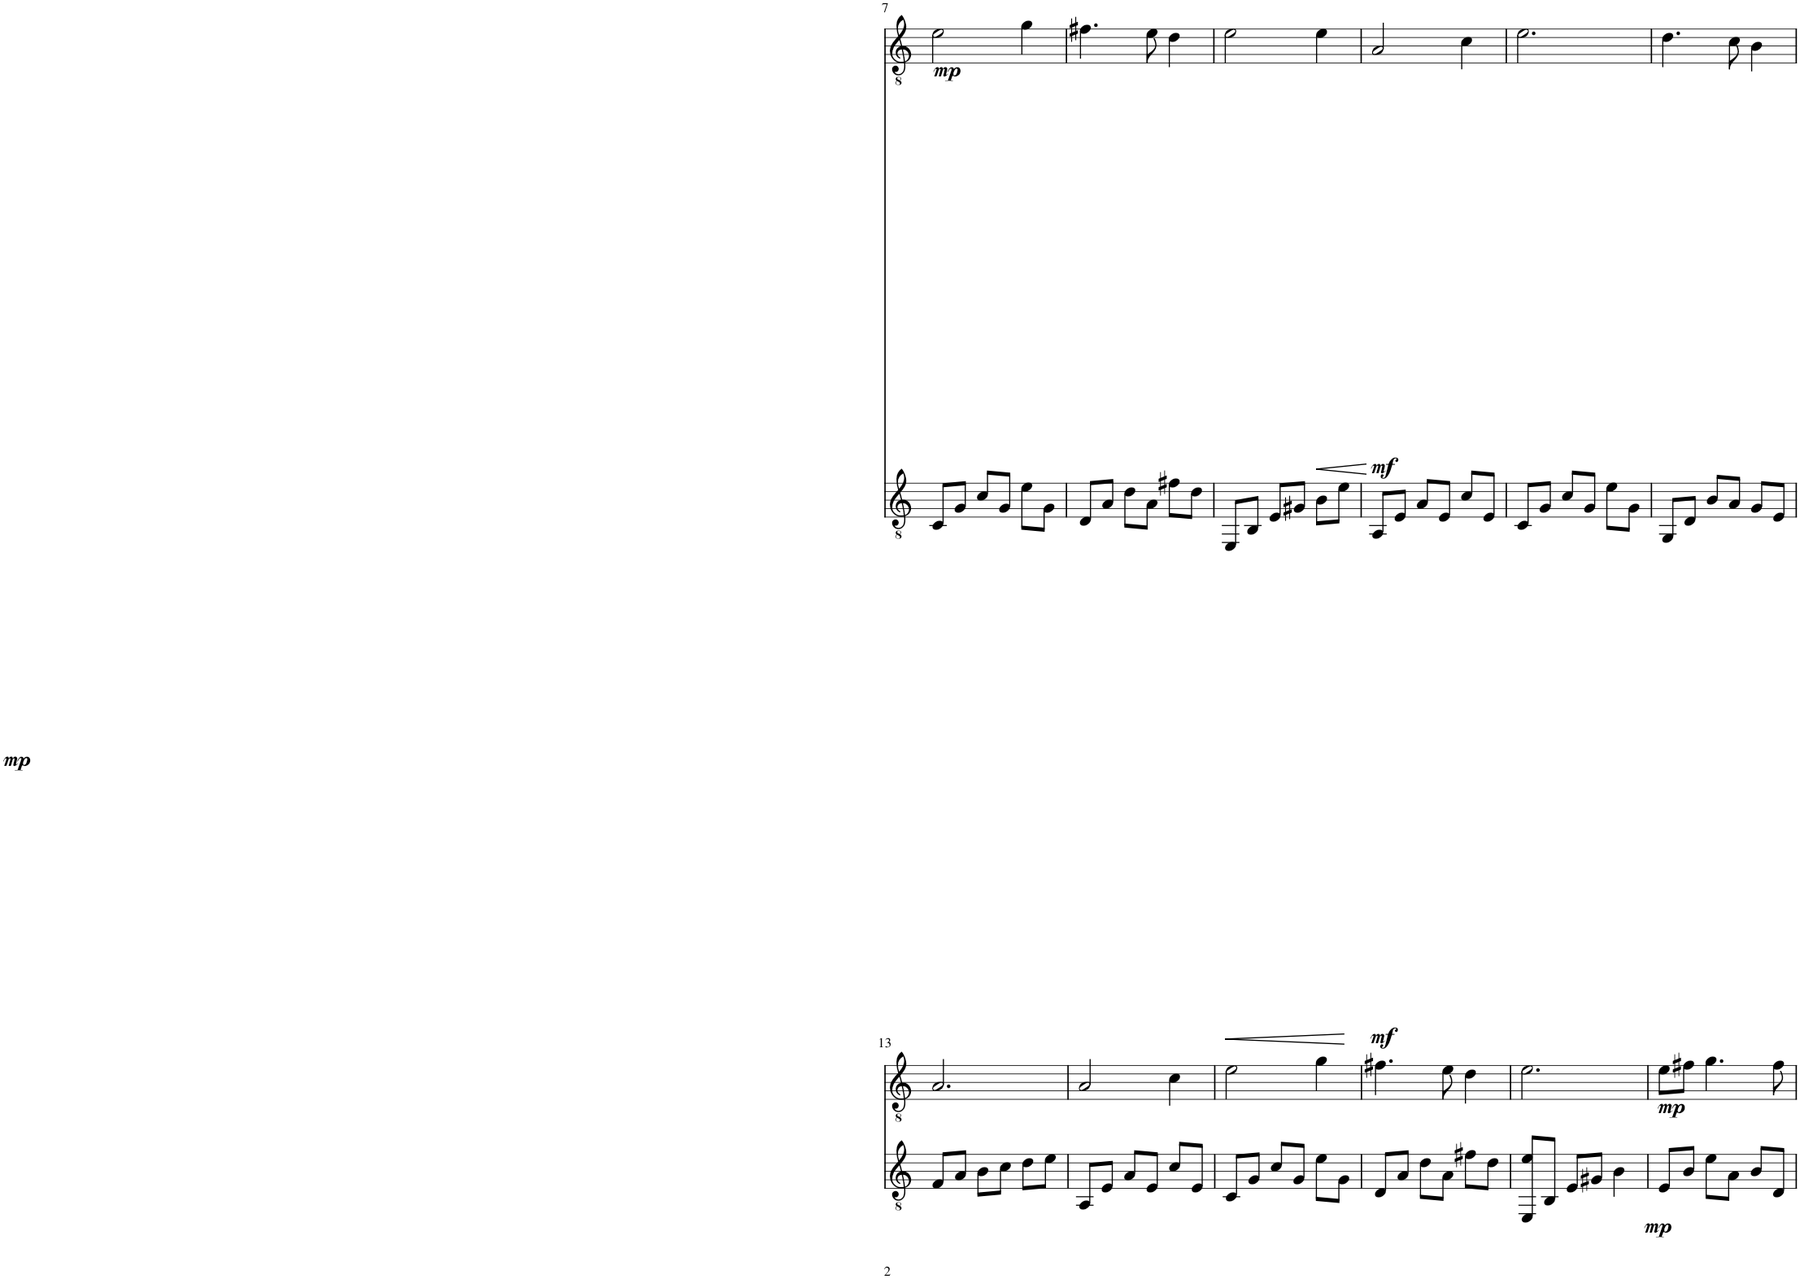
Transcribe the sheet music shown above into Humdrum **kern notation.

**kern	**dynam	**kern	**dynam
*part2	*part2	*part1	*part1
*staff2	*staff2	*staff1	*staff1
*I"Guitar	*	*I"Guitar	*
!!LO:PB:g=z
*clefGv2	*	*clefGv2	*
*k[]	*	*k[]	*
*M3/4	*	*M3/4	*
=7	=7	=7	=7
!	!LO:DY:b	!	!LO:DY:b
8C/L	mp	2e\	mp
8G/J	.	.	.
8c/L	.	.	.
8G/J	.	.	.
8e\L	.	4g\	.
8G\J	.	.	.
=8	=8	=8	=8
8D/L	.	4.f#X\	.
8A/J	.	.	.
8d\L	.	.	.
8A\J	.	8e\	.
8f#X\L	.	4d\	.
8d\J	.	.	.
=9	=9	=9	=9
!	!LO:HP:b	!	!
8EE/L	<	2e\	.
8BB/J	.	.	.
8E/L	.	.	.
8G#X/J	.	.	.
!	!	!	!LO:HP:b
8B\L	.	4e\	<
8e\J	.	.	.
.	[	.	[
=10	=10	=10	=10
!	!LO:DY:b	!	!LO:DY:b
8AA/L	mf	2A/	mf
8E/J	.	.	.
8A/L	.	.	.
8E/J	.	.	.
8c/L	.	4c\	.
8E/J	.	.	.
=11	=11	=11	=11
8C/L	.	2.e\	.
8G/J	.	.	.
8c/L	.	.	.
8G/J	.	.	.
8e\L	.	.	.
8G\J	.	.	.
=12	=12	=12	=12
8GG/L	.	4.d\	.
8D/J	.	.	.
8B/L	.	.	.
8A/J	.	8c\	.
8G/L	.	4B\	.
8E/J	.	.	.
!!LO:LB:g=z
=13	=13	=13	=13
8F/L	.	2.A/	.
8A/J	.	.	.
8B\L	.	.	.
8c\J	.	.	.
8d\L	.	.	.
8e\J	.	.	.
=14	=14	=14	=14
8AA/L	.	2A/	.
8E/J	.	.	.
8A/L	.	.	.
8E/J	.	.	.
8c/L	.	4c\	.
8E/J	.	.	.
=15	=15	=15	=15
8C/L	.	2e\	.
8G/J	.	.	.
8c/L	.	.	.
8G/J	.	.	.
8e\L	.	4g\	.
8G\J	.	.	.
=16	=16	=16	=16
8D/L	.	4.f#X\	.
8A/J	.	.	.
8d\L	.	.	.
8A\J	.	8e\	.
8f#X\L	.	4d\	.
8d\J	.	.	.
=17	=17	=17	=17
8EE/ 8e/L	.	2.e\	.
8BB/J	.	.	.
8E/L	.	.	.
8G#X/J	.	.	.
4B\	.	.	.
=18	=18	=18	=18
!	!LO:DY:b	!	!LO:DY:b
8E/L	mp	8e\L	mp
8B/J	.	8f#X\J	.
8e\L	.	4.g\	.
8A\J	.	.	.
8B/L	.	.	.
8D/J	.	8f#\	.
=	=	=	=
*-	*-	*-	*-
